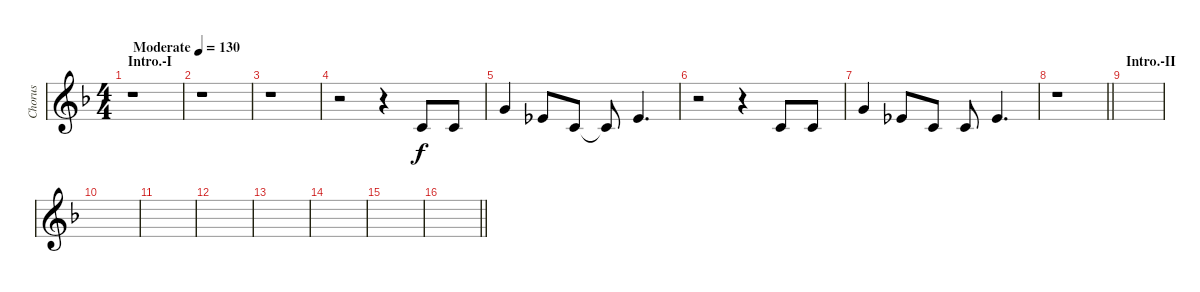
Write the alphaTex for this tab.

\track ("Chorus" "Chorus") {instrument lead4chiff}
\staff {score}
\tuning (D4 A3 F3 C3 G2 D2) {hide}
\ts (4 4)
\section ("" "Intro.-I")
\tempo (130 "Moderate")
\clef g2
\ks f
r.1{dy f instrument lead4chiff} |
r.1 |
r.1 |
r.2 r.4 3.2.8 3.2.8 |
5.1.4 1.1.8 3.2.8 3.2{t}.8 1.1.4{d} |
r.2 r.4 3.2.8 3.2.8 |
5.1.4 1.1.8 3.2.8 3.2.8 1.1.4{d} |
\barLineRight lightlight
r.1 |
\section ("" "Intro.-II")
|
|
|
|
|
|
|
\barLineRight lightlight
